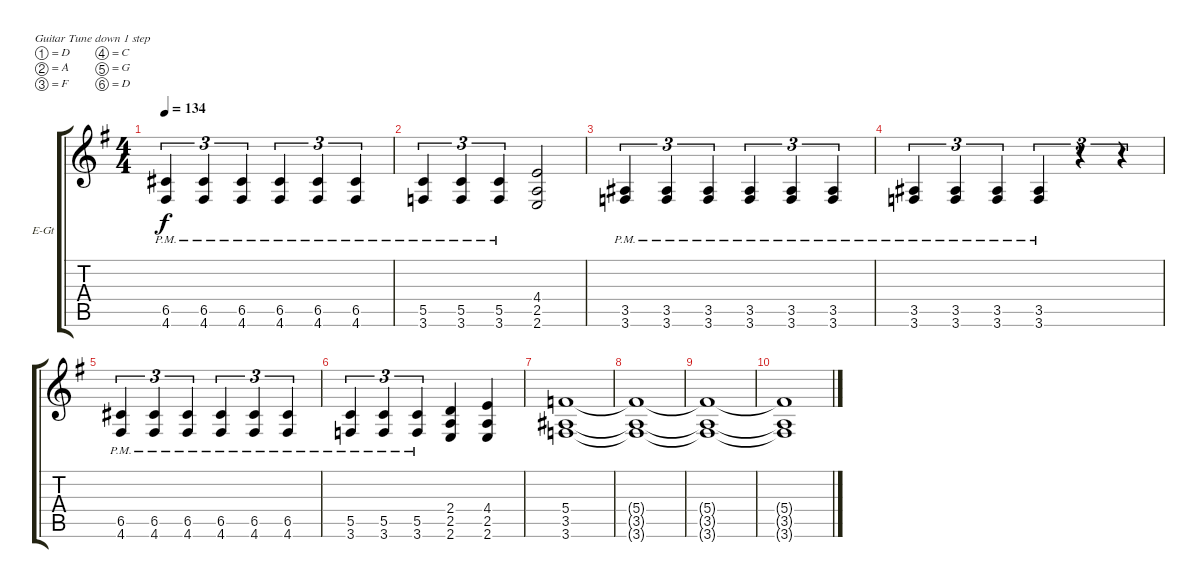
\bracketExtendMode groupsimilarinstruments
\firstSystemTrackNameOrientation horizontal
\otherSystemsTrackNameOrientation horizontal
\track ("Rhytm-guitar - Silenoz (fix)" "E-Gt") {instrument distortionguitar}
\staff {score tabs}
\tuning (D4 A3 F3 C3 G2 D2)
\ts (4 4)
\tempo 134
\clef g2
\ks g
(6.5{pm} 4.6{pm}).4{tu (3 2) dy f} (6.5{pm} 4.6{pm}).4{tu (3 2)} (6.5{pm} 4.6{pm}).4{tu (3 2)} (6.5{pm} 4.6{pm}).4{tu (3 2)} (6.5{pm} 4.6{pm}).4{tu (3 2)} (6.5{pm} 4.6{pm}).4{tu (3 2)} |
(5.5{pm} 3.6{pm}).4{tu (3 2)} (5.5{pm} 3.6{pm}).4{tu (3 2)} (5.5{pm} 3.6{pm}).4{tu (3 2)} (4.4 2.5 2.6).2 |
(3.5{pm} 3.6{pm}).4{tu (3 2)} (3.5{pm} 3.6{pm}).4{tu (3 2)} (3.5{pm} 3.6{pm}).4{tu (3 2)} (3.5{pm} 3.6{pm}).4{tu (3 2)} (3.5{pm} 3.6{pm}).4{tu (3 2)} (3.5{pm} 3.6{pm}).4{tu (3 2)} |
(3.5{pm} 3.6{pm}).4{tu (3 2)} (3.5{pm} 3.6{pm}).4{tu (3 2)} (3.5{pm} 3.6{pm}).4{tu (3 2)} (3.5{pm} 3.6{pm}).4{tu (3 2)} r.4{tu (3 2)} r.4{tu (3 2)} |
(6.5{pm} 4.6{pm}).4{tu (3 2)} (6.5{pm} 4.6{pm}).4{tu (3 2)} (6.5{pm} 4.6{pm}).4{tu (3 2)} (6.5{pm} 4.6{pm}).4{tu (3 2)} (6.5{pm} 4.6{pm}).4{tu (3 2)} (6.5{pm} 4.6{pm}).4{tu (3 2)} |
(5.5{pm} 3.6{pm}).4{tu (3 2)} (5.5{pm} 3.6{pm}).4{tu (3 2)} (5.5{pm} 3.6{pm}).4{tu (3 2)} (2.4 2.5 2.6).4 (4.4 2.5 2.6).4 |
(5.4 3.5 3.6).1 |
(5.4{t} 3.5{t} 3.6{t}).1 |
(5.4{t} 3.5{t} 3.6{t}).1 |
(5.4{t} 3.5{t} 3.6{t}).1
